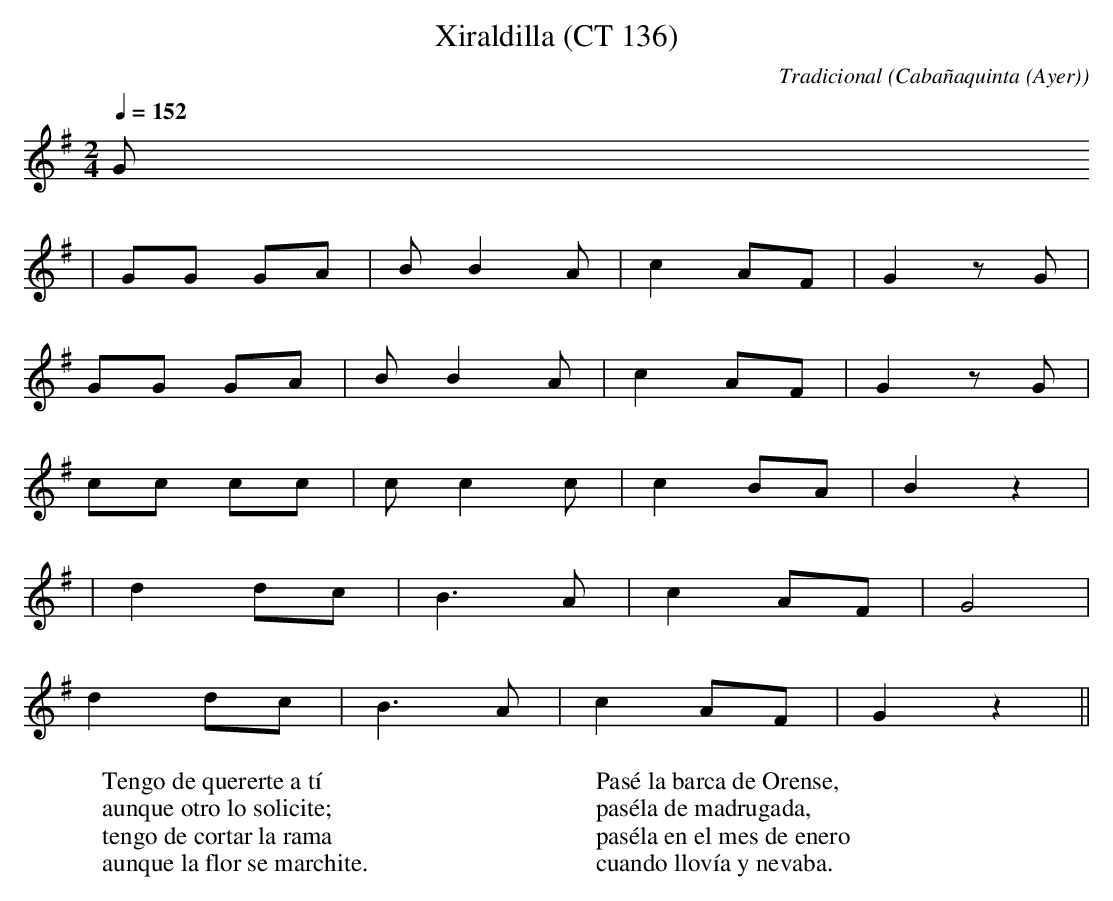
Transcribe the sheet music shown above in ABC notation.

X:1
T:Xiraldilla (CT 136)
C:Tradicional
O:Cabañaquinta (Ayer)
M:2/4
L:1/8
Q:1/4=152
K:G
G
|GG GA|B B2 A|c2 AF|G2 z G|
GG GA|B B2 A|c2 AF|G2 z G|
cc cc|c c2 c|c2 BA|B2 z2|
|d2 dc|B3 A|c2 AF|G4|
d2 dc|B3 A|c2 AF|G2 z2||
W:Tengo de quererte a tí
W:aunque otro lo solicite;
W:tengo de cortar la rama
W:aunque la flor se marchite.
W:
W:Pasé la barca de Orense,
W:paséla de madrugada,
W:paséla en el mes de enero
W:cuando llovía y nevaba.
W:
